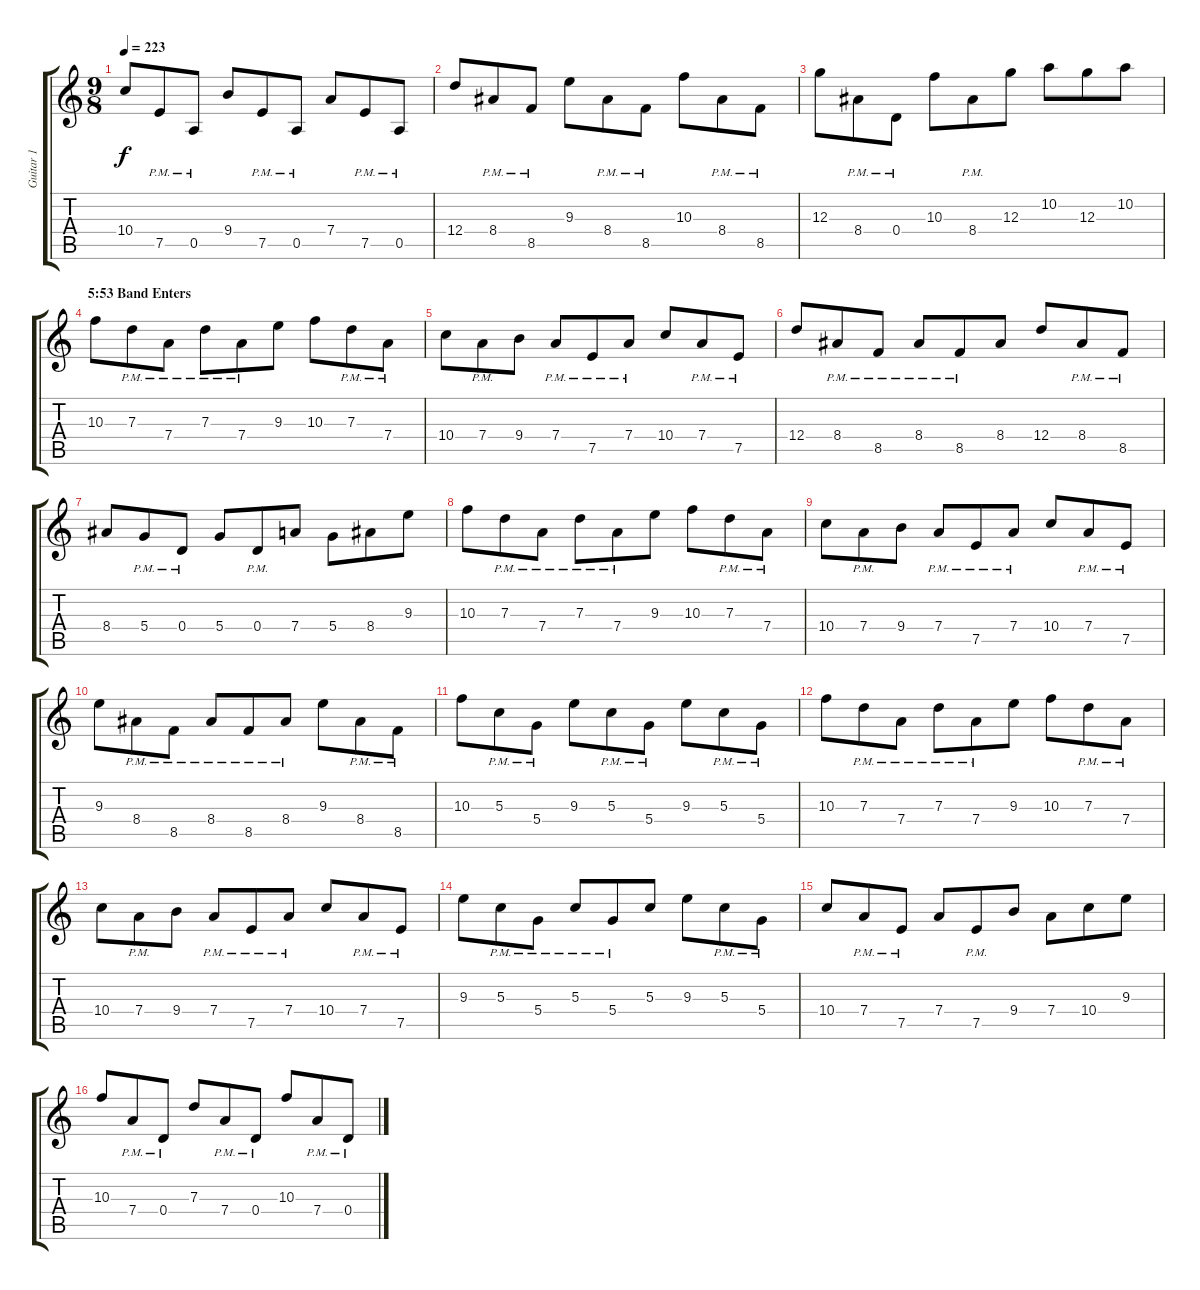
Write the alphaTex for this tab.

\track ("Guitar 1" "Guitar 1") {instrument distortionguitar}
\staff {score tabs}
\tuning (E4 B3 G3 D3 A2 E2) {hide}
\ts (9 8)
\tempo 223
\clef g2
\ks c
10.4.8{dy f} 7.5{pm}.8 0.5{pm}.8 9.4.8 7.5{pm}.8 0.5{pm}.8 7.4.8 7.5{pm}.8 0.5{pm}.8 |
12.4.8 8.4{pm}.8 8.5{pm}.8 9.3.8 8.4{pm}.8 8.5{pm}.8 10.3.8 8.4{pm}.8 8.5{pm}.8 |
12.3.8 8.4{pm}.8 0.4{pm}.8 10.3.8 8.4{pm}.8 12.3.8 10.2.8 12.3.8 10.2.8 |
\section ("" "5:53 Band Enters")
10.3.8 7.3{pm}.8 7.4{pm}.8 7.3{pm}.8 7.4{pm}.8 9.3.8 10.3.8 7.3{pm}.8 7.4{pm}.8 |
10.4.8 7.4{pm}.8 9.4.8 7.4{pm}.8 7.5{pm}.8 7.4{pm}.8 10.4.8 7.4{pm}.8 7.5{pm}.8 |
12.4.8 8.4{pm}.8 8.5{pm}.8 8.4{pm}.8 8.5{pm}.8 8.4.8 12.4.8 8.4{pm}.8 8.5{pm}.8 |
8.4.8 5.4{pm}.8 0.4{pm}.8 5.4.8 0.4{pm}.8 7.4.8 5.4.8 8.4.8 9.3.8 |
10.3.8 7.3{pm}.8 7.4{pm}.8 7.3{pm}.8 7.4{pm}.8 9.3.8 10.3.8 7.3{pm}.8 7.4{pm}.8 |
10.4.8 7.4{pm}.8 9.4.8 7.4{pm}.8 7.5{pm}.8 7.4{pm}.8 10.4.8 7.4{pm}.8 7.5{pm}.8 |
9.3.8 8.4{pm}.8 8.5{pm}.8 8.4{pm}.8 8.5{pm}.8 8.4{pm}.8 9.3.8 8.4{pm}.8 8.5{pm}.8 |
10.3.8 5.3{pm}.8 5.4{pm}.8 9.3.8 5.3{pm}.8 5.4{pm}.8 9.3.8 5.3{pm}.8 5.4{pm}.8 |
10.3.8 7.3{pm}.8 7.4{pm}.8 7.3{pm}.8 7.4{pm}.8 9.3.8 10.3.8 7.3{pm}.8 7.4{pm}.8 |
10.4.8 7.4{pm}.8 9.4.8 7.4{pm}.8 7.5{pm}.8 7.4{pm}.8 10.4.8 7.4{pm}.8 7.5{pm}.8 |
9.3.8 5.3{pm}.8 5.4{pm}.8 5.3{pm}.8 5.4{pm}.8 5.3.8 9.3.8 5.3{pm}.8 5.4{pm}.8 |
10.4.8 7.4{pm}.8 7.5{pm}.8 7.4.8 7.5{pm}.8 9.4.8 7.4.8 10.4.8 9.3.8 |
10.3.8 7.4{pm}.8 0.4{pm}.8 7.3.8 7.4{pm}.8 0.4{pm}.8 10.3.8 7.4{pm}.8 0.4{pm}.8
